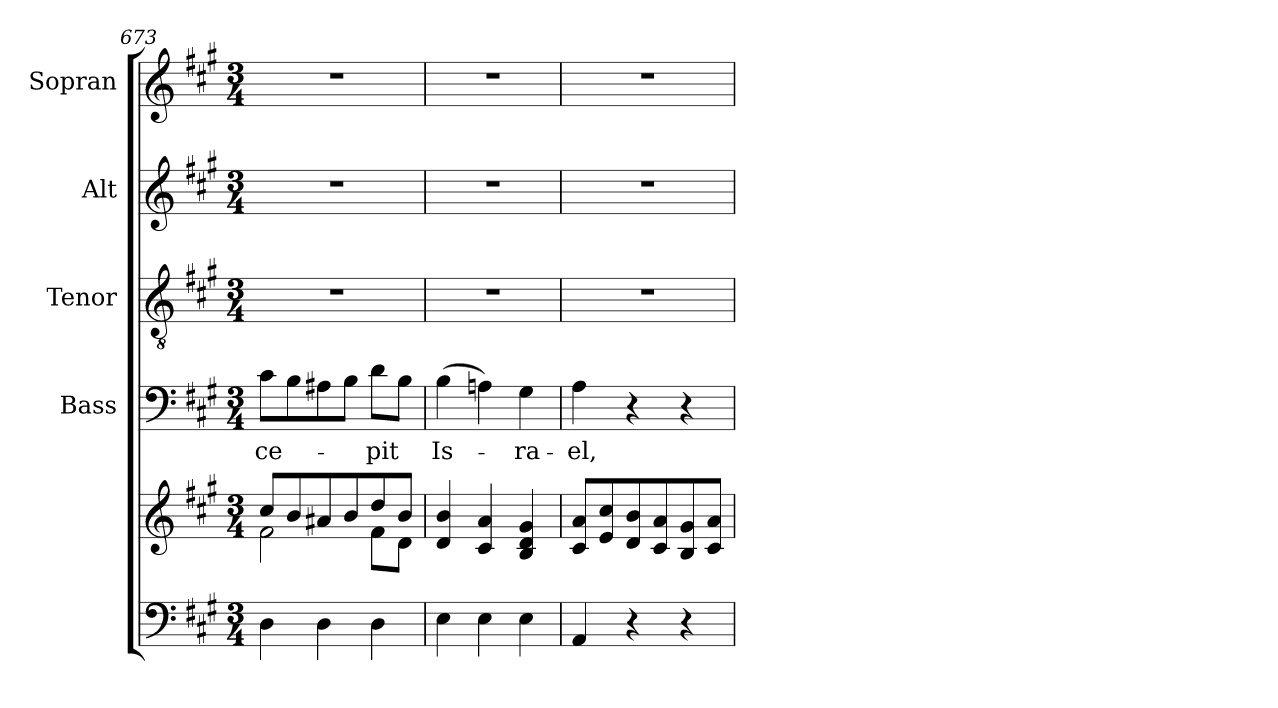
**kern	**kern	**kern	**text	**kern	**kern	**kern
*part5	*part5	*part4	*part4	*part3	*part2	*part1
*staff6	*staff5	*staff4	*staff4	*staff3	*staff2	*staff1
*	*	*I"Bass	*	*I"Tenor	*I"Alt	*I"Sopran
*	*	*I'B.	*	*I'T.	*I'A.	*I'S.
*clefF4	*clefG2	*clefF4	*	*clefGv2	*clefG2	*clefG2
*k[f#c#g#]	*k[f#c#g#]	*k[f#c#g#]	*	*k[f#c#g#]	*k[f#c#g#]	*k[f#c#g#]
*A:	*A:	*A:	*	*A:	*A:	*A:
*M3/4	*M3/4	*M3/4	*	*M3/4	*M3/4	*M3/4
=673	=673	=673	=673	=673	=673	=673
*	*^	*	*	*	*	*
!	!	!	!	!LO:LY:b	!	!	!
4D\	8cc#/L	2f#\	8c#\L	-ce-	2.r	2.r	2.r
.	8b/	.	8B\	.	.	.	.
4D\	8a#X/	.	8A#X\	.	.	.	.
.	8b/	.	8B\J	.	.	.	.
!	!	!	!	!LO:LY:b	!	!	!
4D\	8dd/	8f#\L	8d\L	-pit	.	.	.
.	8b/J	8d\J	8B\J	.	.	.	.
=674	=674	=674	=674	=674	=674	=674	=674
!	!	!	!	!LO:LY:b	!	!	!
*	*v	*v	*	*	*	*	*
4E\	4d/ 4b/	(>4B\	Is-	2.r	2.r	2.r
4E\	4c#/ 4a/	4An\)	.	.	.	.
!	!	!	!LO:LY:b	!	!	!
4E\	4B/ 4d/ 4g#/	4G#\	-ra-	.	.	.
=675	=675	=675	=675	=675	=675	=675
!	!	!	!LO:LY:b	!	!	!
4AA/	8c#/ 8a/L	4A\	-el,	2.r	2.r	2.r
.	8e/ 8cc#/	.	.	.	.	.
4r	8d/ 8b/	4r	.	.	.	.
.	8c#/ 8a/	.	.	.	.	.
4r	8B/ 8g#/	4r	.	.	.	.
.	8c#/ 8a/J	.	.	.	.	.
=	=	=	=	=	=	=
*-	*-	*-	*-	*-	*-	*-
